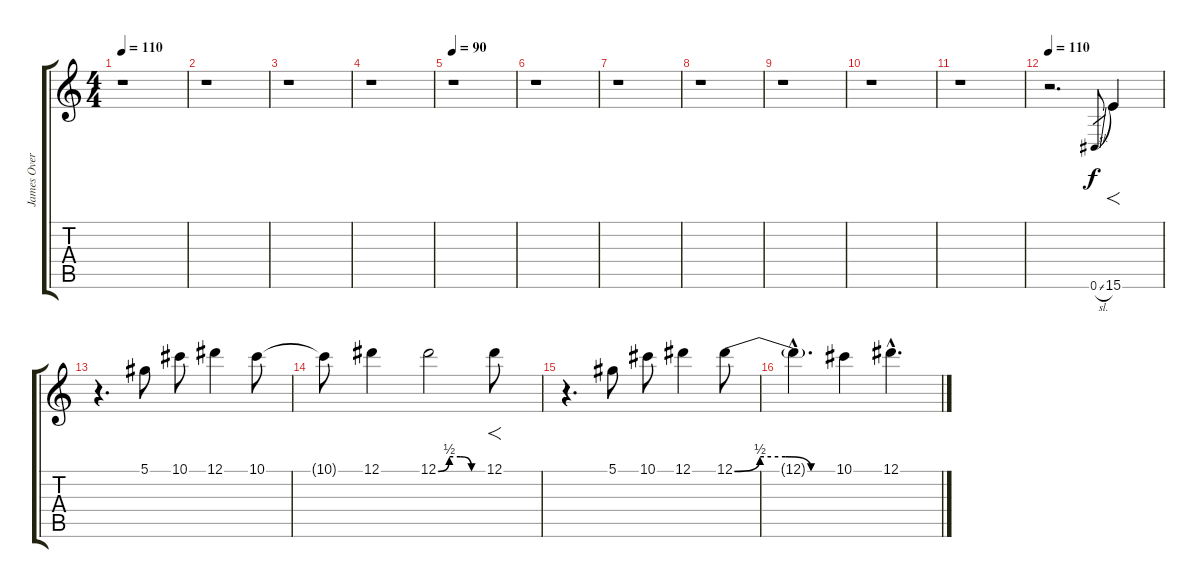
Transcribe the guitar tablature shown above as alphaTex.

\track ("James Overdubs" "James Over") {instrument overdrivenguitar}
\staff {score tabs}
\tuning (Eb4 Bb3 Gb3 Db3 Ab2 Db2) {hide}
\ts (4 4)
\tempo 110
\clef g2
\ks c
r.1{dy f} |
r.1 |
r.1 |
r.1 |
\tempo 90
r.1 |
r.1 |
r.1 |
r.1 |
r.1 |
r.1 |
r.1 |
\tempo 110
r.2{d} 0.6{sl}.8{gr} 15.6.4{f} |
r.4{d volume 12} 5.1.8 10.1.8 12.1.4 10.1.8 |
10.1{t}.8 12.1.4 12.1{be (custom 0 0 15 2 30 2 45 0 60 0)}.2 12.1.8{f} |
r.4{d} 5.1.8 10.1.8 12.1.4 12.1{be (custom 0 0 15 2 30 2 45 0 60 0)}.8 |
12.1{hac t}.4{d} 10.1.4 12.1{hac}.4{d}
